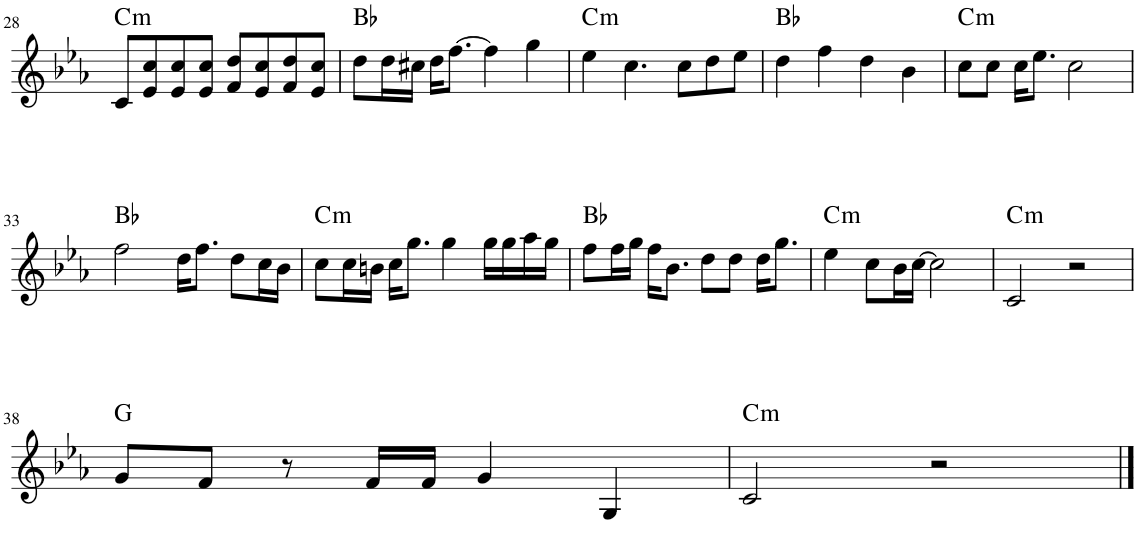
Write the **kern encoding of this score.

**kern	**harte
*part1	*part1
*staff1	*
*I"Piano	*
*I'Pno.	*
!!LO:PB:g=z
*clefG2	*
*k[b-e-a-]	*
*M4/4	*
=28	=28
!	!LO:H:kt=m
8c/L	C:min
8e-/ 8cc/	.
8e-/ 8cc/	.
8e-/ 8cc/J	.
8f/ 8dd/L	.
8e-/ 8cc/	.
8f/ 8dd/	.
8e-/ 8cc/J	.
=29	=29
8dd\L	Bb:maj
16dd\L	.
16cc#X\JJ	.
16dd\KL	.
[8.ff\J	.
4ff\]	.
4gg\	.
=30	=30
!	!LO:H:kt=m
4ee-\	C:min
4.cc\	.
8cc\L	.
8dd\	.
8ee-\J	.
=31	=31
4dd\	Bb:maj
4ff\	.
4dd\	.
4b-\	.
=32	=32
!	!LO:H:kt=m
8cc\L	C:min
8cc\J	.
16cc\KL	.
8.ee-\J	.
2cc\	.
!!LO:LB:g=z
=33	=33
2ff\	Bb:maj
16dd\KL	.
8.ff\J	.
8dd\L	.
16cc\L	.
16b-\JJ	.
=34	=34
!	!LO:H:kt=m
8cc\L	C:min
16cc\L	.
16bn\JJ	.
16cc\KL	.
8.gg\J	.
4gg\	.
16gg\LL	.
16gg\	.
16aa-\	.
16gg\JJ	.
=35	=35
8ff\L	Bb:maj
16ff\L	.
16gg\JJ	.
16ff\KL	.
8.b-\J	.
8dd\L	.
8dd\J	.
16dd\KL	.
8.gg\J	.
=36	=36
!	!LO:H:kt=m
4ee-\	C:min
8cc\L	.
16b-\L	.
[16cc\JJ	.
2cc\]	.
=37	=37
!	!LO:H:kt=m
2c/	C:min
2r	.
!!LO:LB:g=z
=38	=38
8g/L	G:maj
8f/J	.
8r	.
16f/LL	.
16f/JJ	.
4g/	.
4G/	.
=39	=39
!	!LO:H:kt=m
2c/	C:min
2r	.
==	==
*-	*-
